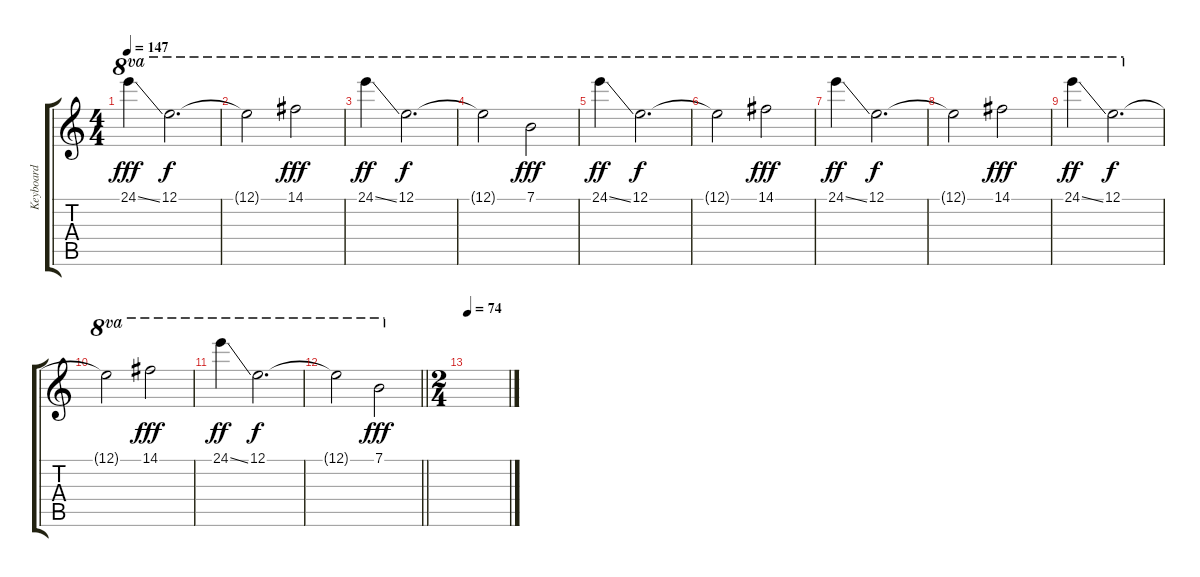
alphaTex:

\track ("Keyboard" "Keyboard") {instrument stringensemble1}
\staff {score tabs}
\tuning (E5 B3 G3 D3 A2 E2) {hide}
\ts (4 4)
\tempo 147
\clef g2
\ks c
24.1{ss}.4{ot 8va dy fff} 12.1.2{d ot 8va dy f} |
12.1{t}.2{ot 8va} 14.1.2{ot 8va dy fff} |
24.1{ss}.4{ot 8va dy ff} 12.1.2{d ot 8va dy f} |
12.1{t}.2{ot 8va} 7.1.2{ot 8va dy fff} |
24.1{ss}.4{ot 8va dy ff} 12.1.2{d ot 8va dy f} |
12.1{t}.2{ot 8va} 14.1.2{ot 8va dy fff} |
24.1{ss}.4{ot 8va dy ff} 12.1.2{d ot 8va dy f} |
12.1{t}.2{ot 8va} 14.1.2{ot 8va dy fff} |
24.1{ss}.4{ot 8va dy ff} 12.1.2{d ot 8va dy f} |
12.1{t}.2{ot 8va} 14.1.2{ot 8va dy fff} |
24.1{ss}.4{ot 8va dy ff} 12.1.2{d ot 8va dy f} |
\barLineRight lightlight
12.1{t}.2{ot 8va} 7.1.2{ot 8va dy fff} |
\ts (2 4)
\tempo 74
